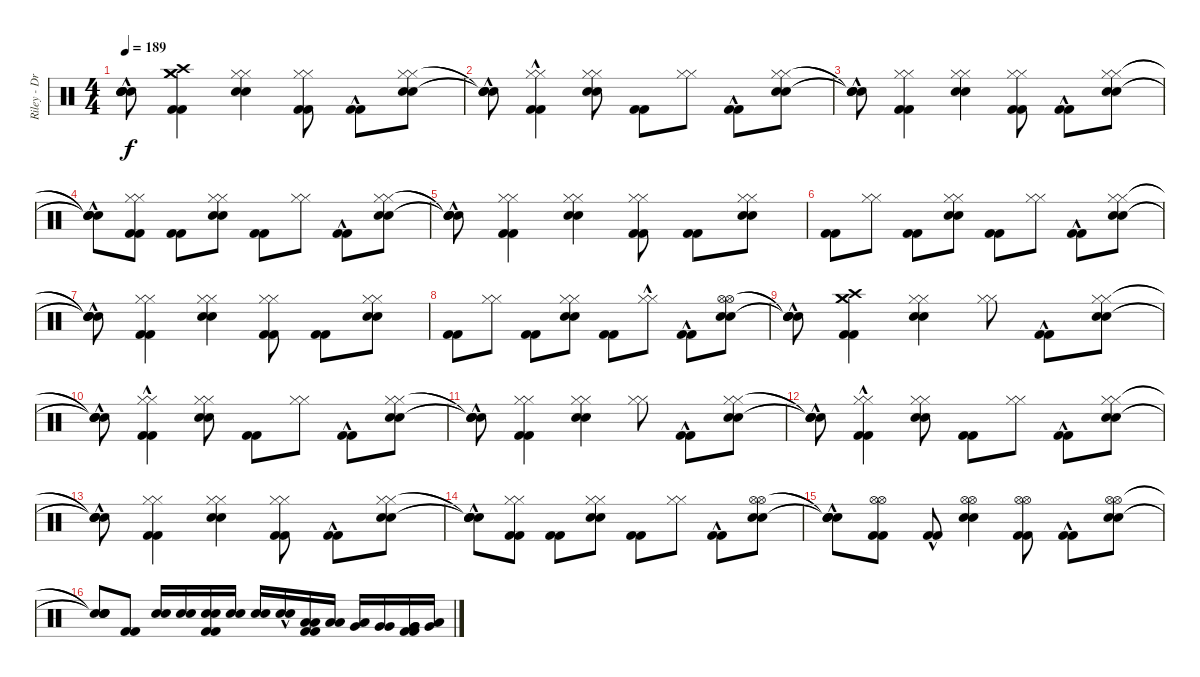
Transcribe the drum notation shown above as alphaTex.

\track ("Riley - Drums" "Riley - Dr") {instrument percussion}
\staff {score}
\articulation defaults
\ts (4 4)
\tempo 189
\clef neutral
\ks c
("Snare (hit)"{hac t} "Snare (hit)"{hac t} "Snare (hit)"{t} "Snare (hit)"{t} "Snare (hit)"{t}).8{dy f} ("Kick (hit) 2" "Kick (hit) 2" "Crash high (hit)" "Crash medium (hit)" "Crash medium (hit)").4 ("Electric Snare (hit)" "Electric Snare (hit)" "Hi-Hat (closed)" "Hi-Hat (closed)").4 ("Kick (hit) 2" "Kick (hit) 2" "Hi-Hat (closed)" "Hi-Hat (closed)").8 ("Kick (hit) 2"{hac} "Kick (hit) 2"{hac}).8 ("Electric Snare (hit)" "Electric Snare (hit)" "Hi-Hat (closed)" "Hi-Hat (closed)").8 |
("Snare (hit)"{hac t} "Snare (hit)"{hac t} "Snare (hit)"{t} "Snare (hit)"{t}).8 ("Kick (hit) 2"{hac} "Kick (hit) 2"{hac} "Hi-Hat (closed)" "Hi-Hat (closed)").4 ("Electric Snare (hit)" "Electric Snare (hit)" "Hi-Hat (closed)" "Hi-Hat (closed)").8 ("Kick (hit) 2" "Kick (hit) 2").8 ("Hi-Hat (closed)" "Hi-Hat (closed)").8 ("Kick (hit) 2"{hac} "Kick (hit) 2"{hac}).8 ("Electric Snare (hit)" "Electric Snare (hit)" "Hi-Hat (closed)" "Hi-Hat (closed)").8 |
("Snare (hit)"{hac t} "Snare (hit)"{hac t} "Snare (hit)"{t} "Snare (hit)"{t}).8 ("Kick (hit) 2" "Kick (hit) 2" "Hi-Hat (closed)" "Hi-Hat (closed)").4 ("Electric Snare (hit)" "Electric Snare (hit)" "Hi-Hat (closed)" "Hi-Hat (closed)").4 ("Kick (hit) 2" "Kick (hit) 2" "Hi-Hat (closed)" "Hi-Hat (closed)").8 ("Kick (hit) 2"{hac} "Kick (hit) 2"{hac}).8 ("Electric Snare (hit)" "Electric Snare (hit)" "Hi-Hat (closed)" "Hi-Hat (closed)").8 |
("Snare (hit)"{hac t} "Snare (hit)"{hac t} "Snare (hit)"{t} "Snare (hit)"{t}).8 ("Kick (hit) 2" "Kick (hit) 2" "Hi-Hat (closed)" "Hi-Hat (closed)").8 ("Kick (hit) 2" "Kick (hit) 2").8 ("Electric Snare (hit)" "Electric Snare (hit)" "Hi-Hat (closed)" "Hi-Hat (closed)").8 ("Kick (hit) 2" "Kick (hit) 2").8 ("Hi-Hat (closed)" "Hi-Hat (closed)").8 ("Kick (hit) 2"{hac} "Kick (hit) 2"{hac}).8 ("Electric Snare (hit)" "Electric Snare (hit)" "Hi-Hat (closed)" "Hi-Hat (closed)").8 |
("Snare (hit)"{hac t} "Snare (hit)"{hac t} "Snare (hit)"{t} "Snare (hit)"{t}).8 ("Kick (hit) 2" "Kick (hit) 2" "Hi-Hat (closed)" "Hi-Hat (closed)").4 ("Electric Snare (hit)" "Electric Snare (hit)" "Hi-Hat (closed)" "Hi-Hat (closed)").4 ("Kick (hit) 2" "Kick (hit) 2" "Hi-Hat (closed)" "Hi-Hat (closed)").8 ("Kick (hit) 2" "Kick (hit) 2").8 ("Electric Snare (hit)" "Electric Snare (hit)" "Hi-Hat (closed)" "Hi-Hat (closed)").8 |
("Kick (hit) 2" "Kick (hit) 2").8 ("Hi-Hat (closed)" "Hi-Hat (closed)").8 ("Kick (hit) 2" "Kick (hit) 2").8 ("Electric Snare (hit)" "Electric Snare (hit)" "Hi-Hat (closed)" "Hi-Hat (closed)").8 ("Kick (hit) 2" "Kick (hit) 2").8 ("Hi-Hat (closed)" "Hi-Hat (closed)").8 ("Kick (hit) 2"{hac} "Kick (hit) 2"{hac}).8 ("Electric Snare (hit)" "Electric Snare (hit)" "Hi-Hat (closed)" "Hi-Hat (closed)").8 |
("Snare (hit)"{hac t} "Snare (hit)"{hac t} "Snare (hit)"{t} "Snare (hit)"{t}).8 ("Kick (hit) 2" "Kick (hit) 2" "Hi-Hat (closed)" "Hi-Hat (closed)").4 ("Electric Snare (hit)" "Electric Snare (hit)" "Hi-Hat (closed)" "Hi-Hat (closed)").4 ("Kick (hit) 2" "Kick (hit) 2" "Hi-Hat (closed)" "Hi-Hat (closed)").8 ("Kick (hit) 2" "Kick (hit) 2").8 ("Electric Snare (hit)" "Electric Snare (hit)" "Hi-Hat (closed)" "Hi-Hat (closed)").8 |
("Kick (hit) 2" "Kick (hit) 2").8 ("Hi-Hat (closed)" "Hi-Hat (closed)").8 ("Kick (hit) 2" "Kick (hit) 2").8 ("Electric Snare (hit)" "Electric Snare (hit)" "Hi-Hat (closed)" "Hi-Hat (closed)").8 ("Kick (hit) 2" "Kick (hit) 2").8 ("Hi-Hat (closed)"{hac} "Hi-Hat (closed)"{hac}).8 ("Kick (hit) 2"{hac} "Kick (hit) 2"{hac}).8 ("Electric Snare (hit)" "Electric Snare (hit)" "Hi-Hat (open)" "Hi-Hat (open)").8 |
("Snare (hit)"{hac t} "Snare (hit)"{hac t} "Snare (hit)"{t} "Snare (hit)"{t}).8 ("Kick (hit) 2" "Kick (hit) 2" "Crash high (hit)" "Crash medium (hit)" "Crash medium (hit)").4 ("Electric Snare (hit)" "Electric Snare (hit)" "Hi-Hat (closed)" "Hi-Hat (closed)").4 ("Hi-Hat (closed)" "Hi-Hat (closed)").8 ("Kick (hit) 2"{hac} "Kick (hit) 2"{hac}).8 ("Electric Snare (hit)" "Electric Snare (hit)" "Hi-Hat (closed)" "Hi-Hat (closed)").8 |
("Snare (hit)"{hac t} "Snare (hit)"{hac t} "Snare (hit)"{t} "Snare (hit)"{t}).8 ("Kick (hit) 2"{hac} "Kick (hit) 2"{hac} "Hi-Hat (closed)" "Hi-Hat (closed)").4 ("Electric Snare (hit)" "Electric Snare (hit)" "Hi-Hat (closed)" "Hi-Hat (closed)").8 ("Kick (hit) 2" "Kick (hit) 2").8 ("Hi-Hat (closed)" "Hi-Hat (closed)").8 ("Kick (hit) 2"{hac} "Kick (hit) 2"{hac}).8 ("Electric Snare (hit)" "Electric Snare (hit)" "Hi-Hat (closed)" "Hi-Hat (closed)").8 |
("Snare (hit)"{hac t} "Snare (hit)"{hac t} "Snare (hit)"{t} "Snare (hit)"{t}).8 ("Kick (hit) 2" "Kick (hit) 2" "Hi-Hat (closed)" "Hi-Hat (closed)").4 ("Electric Snare (hit)" "Electric Snare (hit)" "Hi-Hat (closed)" "Hi-Hat (closed)").4 ("Hi-Hat (closed)" "Hi-Hat (closed)").8 ("Kick (hit) 2"{hac} "Kick (hit) 2"{hac}).8 ("Electric Snare (hit)" "Electric Snare (hit)" "Hi-Hat (closed)" "Hi-Hat (closed)").8 |
("Snare (hit)"{hac t} "Snare (hit)"{hac t} "Snare (hit)"{t} "Snare (hit)"{t}).8 ("Kick (hit) 2"{hac} "Kick (hit) 2"{hac} "Hi-Hat (closed)" "Hi-Hat (closed)").4 ("Electric Snare (hit)" "Electric Snare (hit)" "Hi-Hat (closed)" "Hi-Hat (closed)").8 ("Kick (hit) 2" "Kick (hit) 2").8 ("Hi-Hat (closed)" "Hi-Hat (closed)").8 ("Kick (hit) 2"{hac} "Kick (hit) 2"{hac}).8 ("Electric Snare (hit)" "Electric Snare (hit)" "Hi-Hat (closed)" "Hi-Hat (closed)").8 |
("Snare (hit)"{hac t} "Snare (hit)"{hac t} "Snare (hit)"{t} "Snare (hit)"{t}).8 ("Kick (hit) 2" "Kick (hit) 2" "Hi-Hat (closed)" "Hi-Hat (closed)").4 ("Electric Snare (hit)" "Electric Snare (hit)" "Hi-Hat (closed)" "Hi-Hat (closed)").4 ("Kick (hit) 2" "Kick (hit) 2" "Hi-Hat (closed)" "Hi-Hat (closed)").8 ("Kick (hit) 2"{hac} "Kick (hit) 2"{hac}).8 ("Electric Snare (hit)" "Electric Snare (hit)" "Hi-Hat (closed)" "Hi-Hat (closed)").8 |
("Snare (hit)"{hac t} "Snare (hit)"{hac t} "Snare (hit)"{t} "Snare (hit)"{t}).8 ("Kick (hit) 2" "Kick (hit) 2" "Hi-Hat (closed)" "Hi-Hat (closed)").8 ("Kick (hit) 2" "Kick (hit) 2").8 ("Electric Snare (hit)" "Electric Snare (hit)" "Hi-Hat (closed)" "Hi-Hat (closed)").8 ("Kick (hit) 2" "Kick (hit) 2").8 ("Hi-Hat (closed)" "Hi-Hat (closed)").8 ("Kick (hit) 2"{hac} "Kick (hit) 2"{hac}).8 ("Electric Snare (hit)" "Electric Snare (hit)" "Hi-Hat (open)" "Hi-Hat (open)").8 |
("Snare (hit)"{hac t} "Snare (hit)"{hac t} "Snare (hit)"{t} "Snare (hit)"{t}).8 ("Kick (hit) 2" "Kick (hit) 2" "Hi-Hat (open)" "Hi-Hat (open)").8 ("Kick (hit) 2"{hac} "Kick (hit) 2"{hac}).8 ("Electric Snare (hit)" "Electric Snare (hit)" "Hi-Hat (open)" "Hi-Hat (open)").4 ("Kick (hit) 2" "Kick (hit) 2" "Hi-Hat (open)" "Hi-Hat (open)").8 ("Kick (hit) 2"{hac} "Kick (hit) 2"{hac}).8 ("Electric Snare (hit)" "Electric Snare (hit)" "Hi-Hat (open)" "Hi-Hat (open)").8 |
("Snare (hit)"{t} "Snare (hit)"{t} "Snare (hit)"{t} "Snare (hit)"{t}).8 ("Kick (hit) 2" "Kick (hit) 2").8 ("Electric Snare (hit)" "Electric Snare (hit)").16 ("Electric Snare (hit)" "Electric Snare (hit)").16 ("Kick (hit) 2" "Electric Snare (hit)" "Electric Snare (hit)" "Kick (hit) 2").16 ("Electric Snare (hit)" "Electric Snare (hit)").16 ("Electric Snare (hit)" "Electric Snare (hit)").16 ("Electric Snare (hit)"{hac} "Electric Snare (hit)"{hac}).16 ("Kick (hit) 2" "Low Tom (hit)" "Low Tom (hit)" "Kick (hit) 2").16 ("Low Tom (hit)" "Low Tom (hit)").16 ("Very Low Tom (hit)" "Low Tom (hit)").16 ("Very Low Tom (hit)" "Very Low Tom (hit)").16 ("Kick (hit) 2" "Very Low Tom (hit)" "Very Low Tom (hit)" "Kick (hit) 2").16 ("Very Low Tom (hit)" "Low Floor Tom (hit)").16
